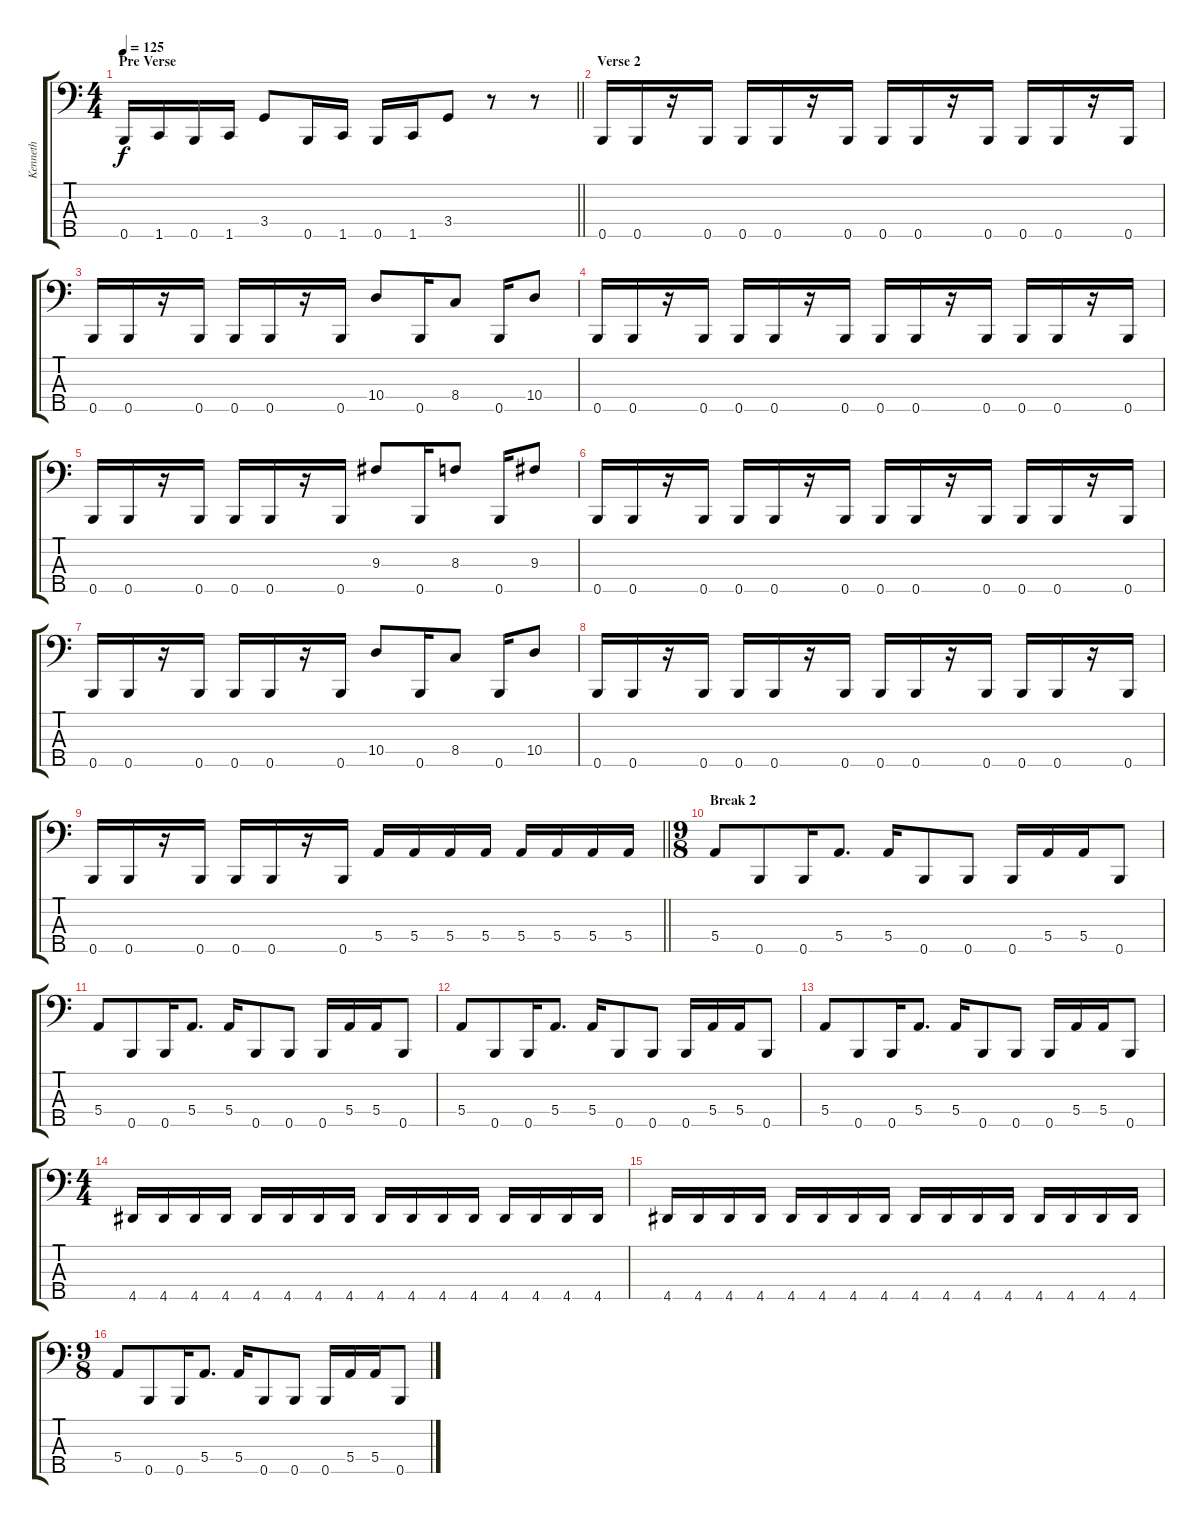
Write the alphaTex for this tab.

\track ("Kenneth" "Kenneth") {instrument electricbasspick}
\staff {score tabs}
\tuning (G2 D2 A1 E1 B0) {hide}
\ts (4 4)
\section ("" "Pre Verse")
\tempo 125
\clef f4
\barLineRight lightlight
\ks c
0.5.16{dy f} 1.5.16 0.5.16 1.5.16 3.4.8 0.5.16 1.5.16 0.5.16 1.5.16 3.4.8 r.8 r.8 |
\section ("" "Verse 2")
0.5.16 0.5.16 r.16 0.5.16 0.5.16 0.5.16 r.16 0.5.16 0.5.16 0.5.16 r.16 0.5.16 0.5.16 0.5.16 r.16 0.5.16 |
0.5.16 0.5.16 r.16 0.5.16 0.5.16 0.5.16 r.16 0.5.16 10.4.8 0.5.16 8.4.8 0.5.16 10.4.8 |
0.5.16 0.5.16 r.16 0.5.16 0.5.16 0.5.16 r.16 0.5.16 0.5.16 0.5.16 r.16 0.5.16 0.5.16 0.5.16 r.16 0.5.16 |
0.5.16 0.5.16 r.16 0.5.16 0.5.16 0.5.16 r.16 0.5.16 9.3.8 0.5.16 8.3.8 0.5.16 9.3.8 |
0.5.16 0.5.16 r.16 0.5.16 0.5.16 0.5.16 r.16 0.5.16 0.5.16 0.5.16 r.16 0.5.16 0.5.16 0.5.16 r.16 0.5.16 |
0.5.16 0.5.16 r.16 0.5.16 0.5.16 0.5.16 r.16 0.5.16 10.4.8 0.5.16 8.4.8 0.5.16 10.4.8 |
0.5.16 0.5.16 r.16 0.5.16 0.5.16 0.5.16 r.16 0.5.16 0.5.16 0.5.16 r.16 0.5.16 0.5.16 0.5.16 r.16 0.5.16 |
\barLineRight lightlight
0.5.16 0.5.16 r.16 0.5.16 0.5.16 0.5.16 r.16 0.5.16 5.4.16 5.4.16 5.4.16 5.4.16 5.4.16 5.4.16 5.4.16 5.4.16 |
\ts (9 8)
\section ("" "Break 2")
5.4.8 0.5.8 0.5.16 5.4.8{d} 5.4.16 0.5.8 0.5.8 0.5.16 5.4.16 5.4.16 0.5.8 |
5.4.8 0.5.8 0.5.16 5.4.8{d} 5.4.16 0.5.8 0.5.8 0.5.16 5.4.16 5.4.16 0.5.8 |
5.4.8 0.5.8 0.5.16 5.4.8{d} 5.4.16 0.5.8 0.5.8 0.5.16 5.4.16 5.4.16 0.5.8 |
5.4.8 0.5.8 0.5.16 5.4.8{d} 5.4.16 0.5.8 0.5.8 0.5.16 5.4.16 5.4.16 0.5.8 |
\ts (4 4)
4.5.16 4.5.16 4.5.16 4.5.16 4.5.16 4.5.16 4.5.16 4.5.16 4.5.16 4.5.16 4.5.16 4.5.16 4.5.16 4.5.16 4.5.16 4.5.16 |
4.5.16 4.5.16 4.5.16 4.5.16 4.5.16 4.5.16 4.5.16 4.5.16 4.5.16 4.5.16 4.5.16 4.5.16 4.5.16 4.5.16 4.5.16 4.5.16 |
\ts (9 8)
5.4.8 0.5.8 0.5.16 5.4.8{d} 5.4.16 0.5.8 0.5.8 0.5.16 5.4.16 5.4.16 0.5.8
